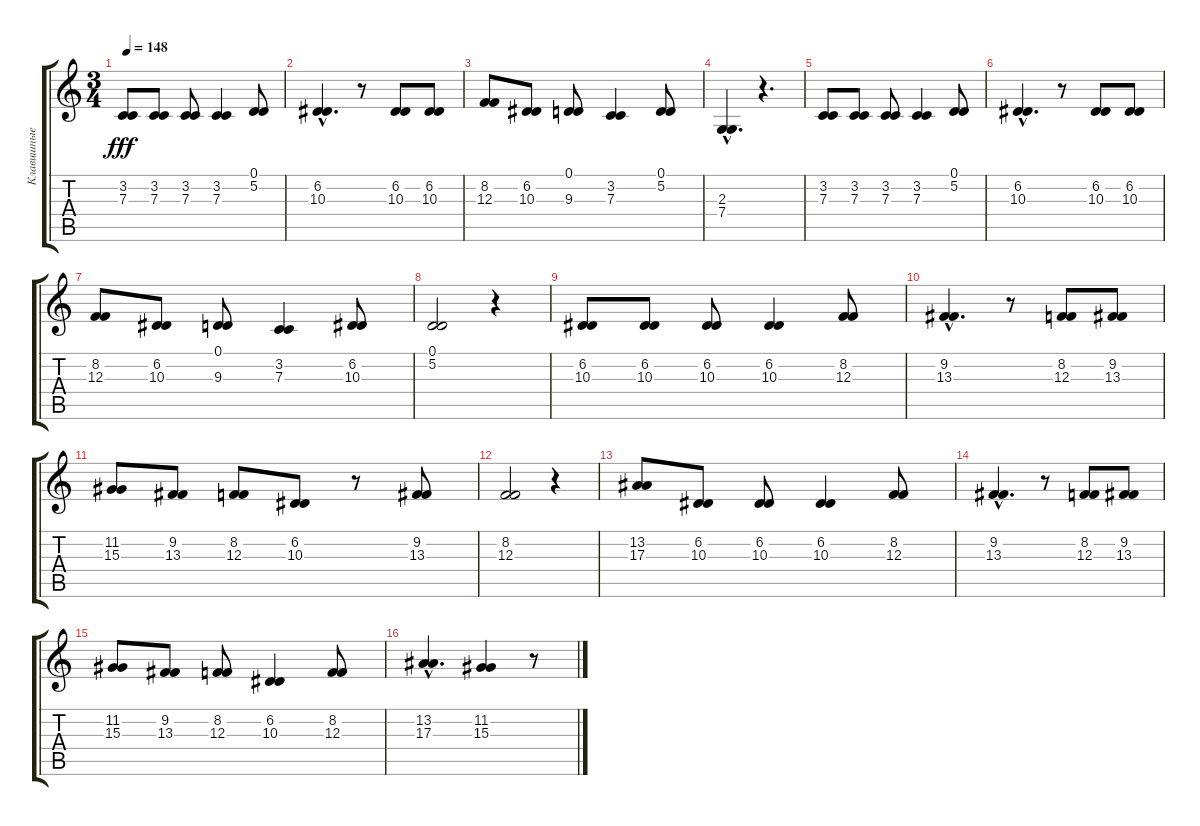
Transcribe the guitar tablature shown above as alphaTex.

\track ("Клавишные" "Клавишные") {instrument fx5brightness}
\staff {score tabs}
\tuning (D4 A3 F3 C3 G2 D2) {hide}
\ts (3 4)
\tempo 148
\clef g2
\ks c
(3.2 7.3).8{dy fff volume 15} (3.2 7.3).8 (3.2 7.3).8 (3.2 7.3).4 (0.1 5.2).8 |
(6.2{hac} 10.3{hac}).4{d} r.8 (6.2 10.3).8 (6.2 10.3).8 |
(8.2 12.3).8 (6.2 10.3).8 (0.1 9.3).8 (3.2 7.3).4 (0.1 5.2).8 |
(2.3{hac} 7.4{hac}).4{d} r.4{d} |
(3.2 7.3).8 (3.2 7.3).8 (3.2 7.3).8 (3.2 7.3).4 (0.1 5.2).8 |
(6.2{hac} 10.3{hac}).4{d} r.8 (6.2 10.3).8 (6.2 10.3).8 |
(8.2 12.3).8 (6.2 10.3).8 (0.1 9.3).8 (3.2 7.3).4 (6.2 10.3).8 |
(0.1 5.2).2 r.4 |
(6.2 10.3).8 (6.2 10.3).8 (6.2 10.3).8 (6.2 10.3).4 (8.2 12.3).8 |
(9.2{hac} 13.3{hac}).4{d} r.8 (8.2 12.3).8 (9.2 13.3).8 |
(11.2 15.3).8 (9.2 13.3).8 (8.2 12.3).8 (6.2 10.3).8 r.8 (9.2 13.3).8 |
(8.2 12.3).2 r.4 |
(13.2 17.3).8 (6.2 10.3).8 (6.2 10.3).8 (6.2 10.3).4 (8.2 12.3).8 |
(9.2{hac} 13.3{hac}).4{d} r.8 (8.2 12.3).8 (9.2 13.3).8 |
(11.2 15.3).8 (9.2 13.3).8 (8.2 12.3).8 (6.2 10.3).4 (8.2 12.3).8 |
(13.2{hac} 17.3{hac}).4{d} (11.2 15.3).4 r.8
